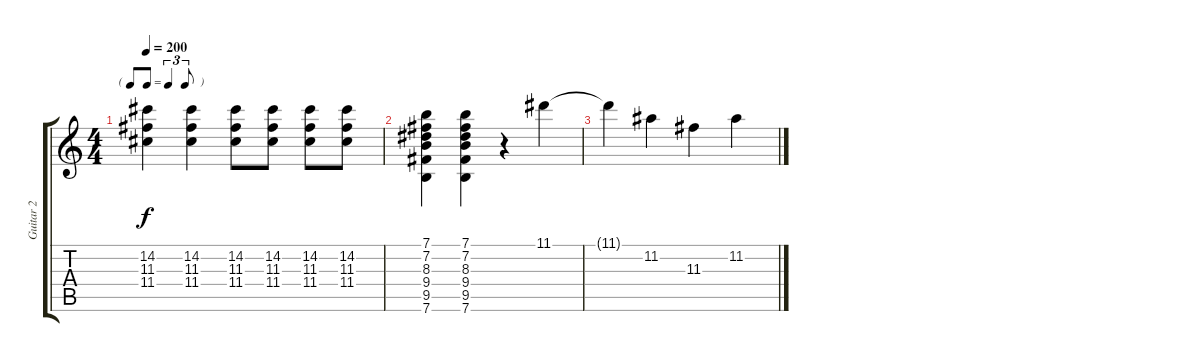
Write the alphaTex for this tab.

\track ("Guitar 2" "Guitar 2") {instrument acousticguitarsteel}
\staff {score tabs}
\tuning (E4 B3 G3 D3 A2 E2) {hide}
\ts (4 4)
\tf triplet8th
\tempo 200
\clef g2
\ks c
(14.2 11.3 11.4).4{dy f} (14.2 11.3 11.4).4 (14.2 11.3 11.4).8 (14.2 11.3 11.4).8 (14.2 11.3 11.4).8 (14.2 11.3 11.4).8 |
(7.1 7.2 8.3 9.4 9.5 7.6).4 (7.1 7.2 8.3 9.4 9.5 7.6).4 r.4 11.1.4 |
11.1{t}.4 11.2.4 11.3.4 11.2.4
